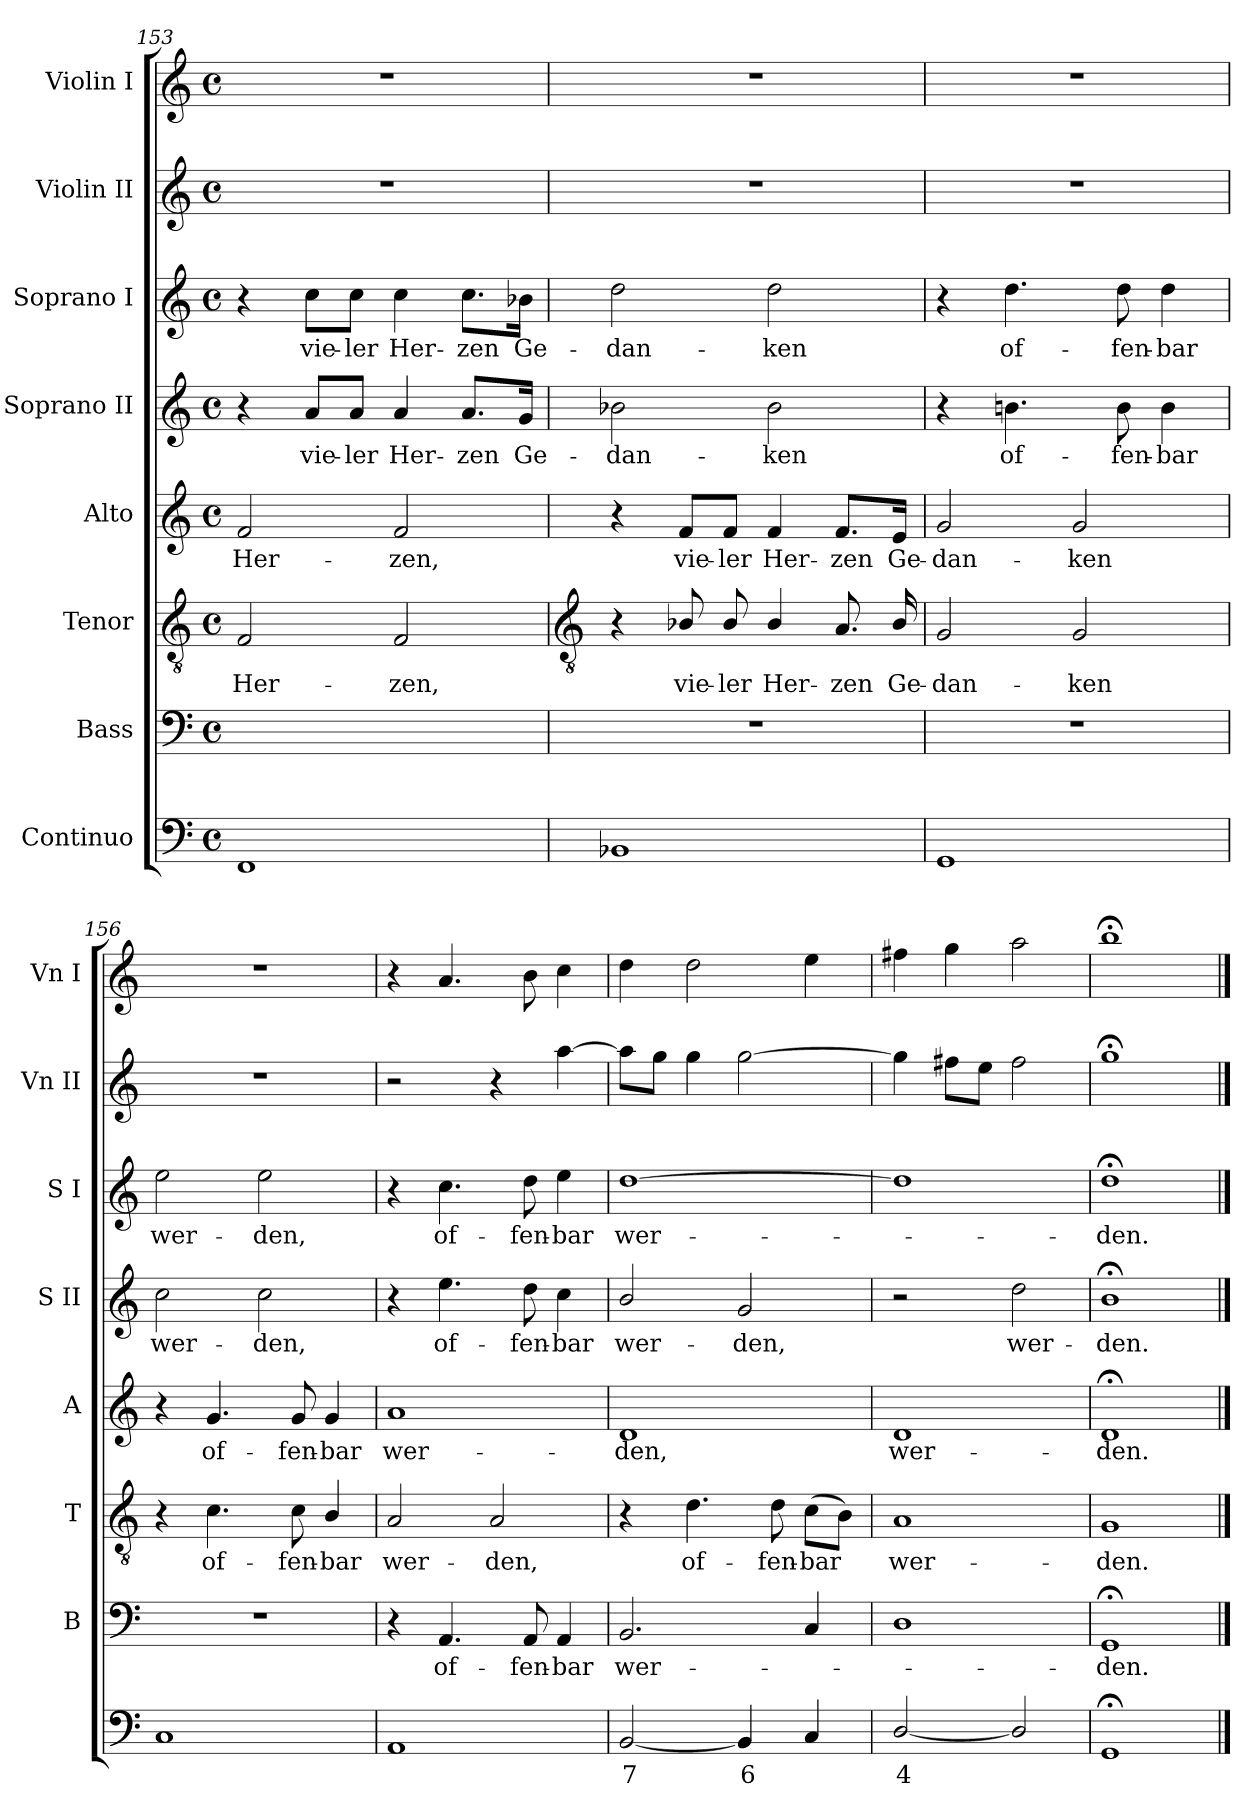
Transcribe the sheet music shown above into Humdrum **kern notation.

**kern	**text	**kern	**text	**kern	**text	**kern	**text	**kern	**text	**kern	**text	**kern	**kern
*part8	*part8	*part7	*part7	*part6	*part6	*part5	*part5	*part4	*part4	*part3	*part3	*part2	*part1
*staff8	*staff8	*staff7	*staff7	*staff6	*staff6	*staff5	*staff5	*staff4	*staff4	*staff3	*staff3	*staff2	*staff1
*I"Continuo	*	*I"Bass	*	*I"Tenor	*	*I"Alto	*	*I"Soprano II	*	*I"Soprano I	*	*I"Violin II	*I"Violin I
*	*	*I'B	*	*I'T	*	*I'A	*	*I'S II	*	*I'S I	*	*I'Vn II	*I'Vn I
*clefF4	*	*clefF4	*	*clefGv2	*	*clefG2	*	*clefG2	*	*clefG2	*	*clefG2	*clefG2
*k[]	*	*k[]	*	*k[]	*	*k[]	*	*k[]	*	*k[]	*	*k[]	*k[]
*C:	*	*C:	*	*C:	*	*C:	*	*C:	*	*C:	*	*C:	*C:
*M4/4	*	*M4/4	*	*M4/4	*	*M4/4	*	*M4/4	*	*M4/4	*	*M4/4	*M4/4
*met(c)	*	*met(c)	*	*met(c)	*	*met(c)	*	*met(c)	*	*met(c)	*	*met(c)	*met(c)
=153	=153	=153	=153	=153	=153	=153	=153	=153	=153	=153	=153	=153	=153
!	!	!	!	!	!LO:LY:b	!	!LO:LY:b	!	!	!	!	!	!
1FF	.	1ryy	.	2F	Her-	2f	Her-	4r	.	4r	.	1r	1r
!	!	!	!	!	!	!	!	!	!LO:LY:b	!	!LO:LY:b	!	!
.	.	.	.	.	.	.	.	8a/L	vie-	8cc\L	vie-	.	.
!	!	!	!	!	!	!	!	!	!LO:LY:b	!	!LO:LY:b	!	!
.	.	.	.	.	.	.	.	8a/J	-ler	8cc\J	-ler	.	.
!	!	!	!	!	!LO:LY:b	!	!LO:LY:b	!	!LO:LY:b	!	!LO:LY:b	!	!
.	.	.	.	2F	-zen,	2f	-zen,	4a	Her-	4cc	Her-	.	.
!	!	!	!	!	!	!	!	!	!LO:LY:b	!	!LO:LY:b	!	!
.	.	.	.	.	.	.	.	8.a/L	-zen	8.cc\L	-zen	.	.
!	!	!	!	!	!	!	!	!	!LO:LY:b	!	!LO:LY:b	!	!
.	.	.	.	.	.	.	.	16g/Jk	Ge-	16b-X\Jk	Ge-	.	.
!!LO:LB:g=z
=154	=154	=154	=154	=154	=154	=154	=154	=154	=154	=154	=154	=154	=154
*	*	*	*	*clefGv2	*	*	*	*	*	*	*	*	*
!	!	!	!	!	!	!	!	!	!LO:LY:b	!	!LO:LY:b	!	!
1BB-X	.	1r	.	4r	.	4r	.	2b-X	-dan-	2dd	-dan-	1r	1r
!	!	!	!	!	!LO:LY:b	!	!LO:LY:b	!	!	!	!	!	!
.	.	.	.	8B-X/	vie-	8f/L	vie-	.	.	.	.	.	.
!	!	!	!	!	!LO:LY:b	!	!LO:LY:b	!	!	!	!	!	!
.	.	.	.	8B-/	-ler	8f/J	-ler	.	.	.	.	.	.
!	!	!	!	!	!LO:LY:b	!	!LO:LY:b	!	!LO:LY:b	!	!LO:LY:b	!	!
.	.	.	.	4B-/	Her-	4f	Her-	2b-	-ken	2dd	-ken	.	.
!	!	!	!	!	!LO:LY:b	!	!LO:LY:b	!	!	!	!	!	!
.	.	.	.	8.A	-zen	8.f/L	-zen	.	.	.	.	.	.
!	!	!	!	!	!LO:LY:b	!	!LO:LY:b	!	!	!	!	!	!
.	.	.	.	16B-/	Ge-	16e/Jk	Ge-	.	.	.	.	.	.
=155	=155	=155	=155	=155	=155	=155	=155	=155	=155	=155	=155	=155	=155
!	!	!	!	!	!LO:LY:b	!	!LO:LY:b	!	!	!	!	!	!
1GG	.	1r	.	2G	-dan-	2g	-dan-	4r	.	4r	.	1r	1r
!	!	!	!	!	!	!	!	!	!LO:LY:b	!	!LO:LY:b	!	!
.	.	.	.	.	.	.	.	4.bn	of-	4.dd	of-	.	.
!	!	!	!	!	!LO:LY:b	!	!LO:LY:b	!	!	!	!	!	!
.	.	.	.	2G	-ken	2g	-ken	.	.	.	.	.	.
!	!	!	!	!	!	!	!	!	!LO:LY:b	!	!LO:LY:b	!	!
.	.	.	.	.	.	.	.	8b	-fen-	8dd	-fen-	.	.
!	!	!	!	!	!	!	!	!	!LO:LY:b	!	!LO:LY:b	!	!
.	.	.	.	.	.	.	.	4b	-bar	4dd	-bar	.	.
=156	=156	=156	=156	=156	=156	=156	=156	=156	=156	=156	=156	=156	=156
!	!	!	!	!	!	!	!	!	!LO:LY:b	!	!LO:LY:b	!	!
1C	.	1r	.	4r	.	4r	.	2cc	wer-	2ee	wer-	1r	1r
!	!	!	!	!	!LO:LY:b	!	!LO:LY:b	!	!	!	!	!	!
.	.	.	.	4.c	of-	4.g	of-	.	.	.	.	.	.
!	!	!	!	!	!	!	!	!	!LO:LY:b	!	!LO:LY:b	!	!
.	.	.	.	.	.	.	.	2cc	-den,	2ee	-den,	.	.
!	!	!	!	!	!LO:LY:b	!	!LO:LY:b	!	!	!	!	!	!
.	.	.	.	8c	-fen-	8g	-fen-	.	.	.	.	.	.
!	!	!	!	!	!LO:LY:b	!	!LO:LY:b	!	!	!	!	!	!
.	.	.	.	4B/	-bar	4g	-bar	.	.	.	.	.	.
=157	=157	=157	=157	=157	=157	=157	=157	=157	=157	=157	=157	=157	=157
!	!	!	!	!	!LO:LY:b	!	!LO:LY:b	!	!	!	!	!	!
1AA	.	4r	.	2A	wer-	1a	wer-	4r	.	4r	.	2r	4r
!	!	!	!LO:LY:b	!	!	!	!	!	!LO:LY:b	!	!LO:LY:b	!	!
.	.	4.AA	of-	.	.	.	.	4.ee	of-	4.cc	of-	.	4.a
!	!	!	!	!	!LO:LY:b	!	!	!	!	!	!	!	!
.	.	.	.	2A	-den,	.	.	.	.	.	.	4r	.
!	!	!	!LO:LY:b	!	!	!	!	!	!LO:LY:b	!	!LO:LY:b	!	!
.	.	8AA	-fen-	.	.	.	.	8dd	-fen-	8dd	-fen-	.	8b
!	!	!	!LO:LY:b	!	!	!	!	!	!LO:LY:b	!	!LO:LY:b	!	!
.	.	4AA	-bar	.	.	.	.	4cc	-bar	4ee	-bar	[4aa	4cc
=158	=158	=158	=158	=158	=158	=158	=158	=158	=158	=158	=158	=158	=158
!	!LO:LY:b	!	!LO:LY:b	!	!	!	!LO:LY:b	!	!LO:LY:b	!	!LO:LY:b	!	!
[2BB	7	2.BB	wer-	4r	.	1d	-den,	2b/	wer-	[1dd	wer-	8aaL]	4dd
.	.	.	.	.	.	.	.	.	.	.	.	8ggJ	.
!	!	!	!	!	!LO:LY:b	!	!	!	!	!	!	!	!
.	.	.	.	4.d	of-	.	.	.	.	.	.	4gg	2dd
!	!LO:LY:b	!	!	!	!	!	!	!	!LO:LY:b	!	!	!	!
4BB]	6	.	.	.	.	.	.	2g	-den,	.	.	[2gg	.
!	!	!	!	!	!LO:LY:b	!	!	!	!	!	!	!	!
.	.	.	.	8d	-fen-	.	.	.	.	.	.	.	.
!	!	!	!	!	!LO:LY:b	!	!	!	!	!	!	!	!
4C	.	4C	.	(>8cL	-bar	.	.	.	.	.	.	.	4ee
.	.	.	.	8BJ)	.	.	.	.	.	.	.	.	.
=159	=159	=159	=159	=159	=159	=159	=159	=159	=159	=159	=159	=159	=159
!	!LO:LY:b	!	!	!	!LO:LY:b	!	!LO:LY:b	!	!	!	!	!	!
[2D/	4	1D	.	1A	wer-	1d	wer-	2r	.	1dd]	.	4gg]	4ff#X
.	.	.	.	.	.	.	.	.	.	.	.	8ff#XL	4gg
.	.	.	.	.	.	.	.	.	.	.	.	8eeJ	.
!	!	!	!	!	!	!	!	!	!LO:LY:b	!	!	!	!
2D/]	.	.	.	.	.	.	.	2dd	wer-	.	.	2ff#	2aa
=160	=160	=160	=160	=160	=160	=160	=160	=160	=160	=160	=160	=160	=160
!	!	!	!LO:LY:b	!	!LO:LY:b	!	!LO:LY:b	!	!LO:LY:b	!	!LO:LY:b	!	!
1GG;<	.	1GG;<	den.	1G	-den.	1d;<	-den.	1b;<	-den.	1dd;<	den.	1gg;<	1bb;<
==	==	==	==	==	==	==	==	==	==	==	==	==	==
*-	*-	*-	*-	*-	*-	*-	*-	*-	*-	*-	*-	*-	*-
